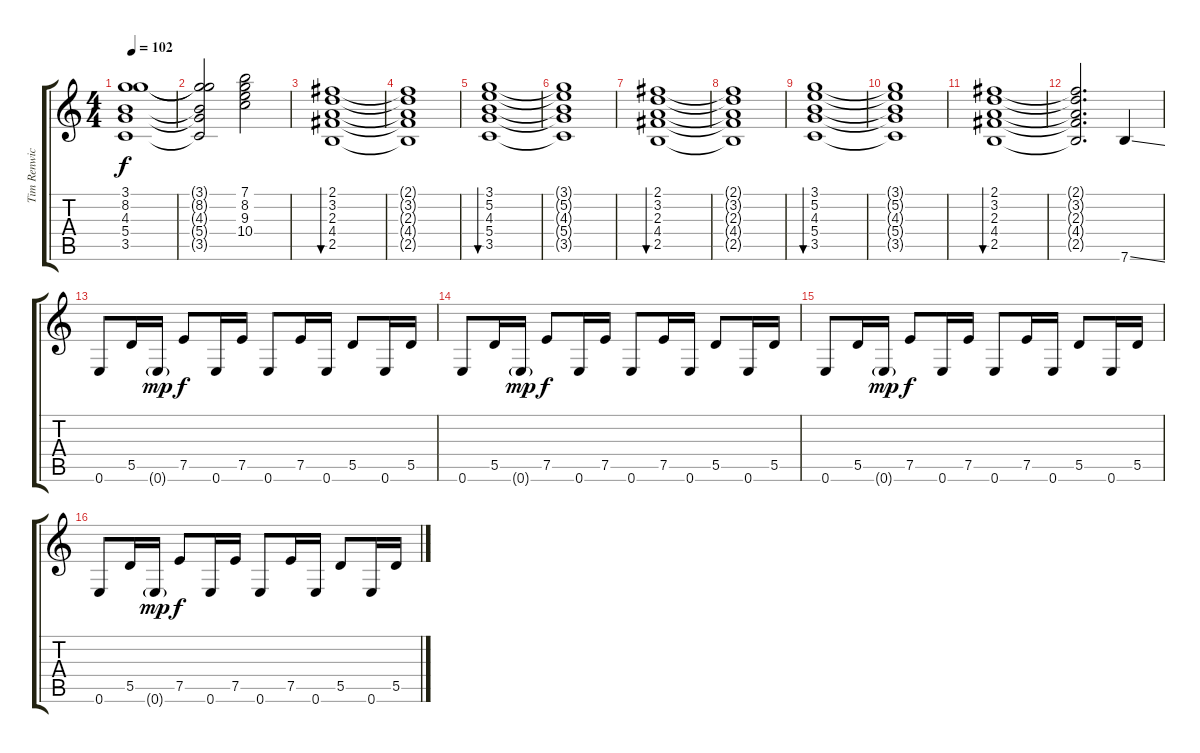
\track ("Tim Renwick" "Tim Renwic") {instrument electricguitarjazz}
\staff {score tabs}
\tuning (E4 B3 G3 D3 A2 E2) {hide}
\ts (4 4)
\tempo 102
\clef g2
\ks c
(3.1 8.2 4.3 5.4 3.5).1{dy f} |
(3.1{t} 8.2{t} 4.3{t} 5.4{t} 3.5{t}).2 (7.1 8.2 9.3 10.4).2 |
(2.1 3.2 2.3 4.4 2.5).1{bu 240} |
(2.1{t} 3.2{t} 2.3{t} 4.4{t} 2.5{t}).1 |
(3.1 5.2 4.3 5.4 3.5).1{bu 240} |
(3.1{t} 5.2{t} 4.3{t} 5.4{t} 3.5{t}).1 |
(2.1 3.2 2.3 4.4 2.5).1{bu 240} |
(2.1{t} 3.2{t} 2.3{t} 4.4{t} 2.5{t}).1 |
(3.1 5.2 4.3 5.4 3.5).1{bu 240} |
(3.1{t} 5.2{t} 4.3{t} 5.4{t} 3.5{t}).1 |
(2.1 3.2 2.3 4.4 2.5).1{bu 240} |
(2.1{t} 3.2{t} 2.3{t} 4.4{t} 2.5{t}).2{d} 7.6{ss}.4 |
0.6.8 5.5.16 0.6{g}.16{dy mp} 7.5.8{dy f} 0.6.16 7.5.16 0.6.8 7.5.16 0.6.16 5.5.8 0.6.16 5.5.16 |
0.6.8 5.5.16 0.6{g}.16{dy mp} 7.5.8{dy f} 0.6.16 7.5.16 0.6.8 7.5.16 0.6.16 5.5.8 0.6.16 5.5.16 |
0.6.8 5.5.16 0.6{g}.16{dy mp} 7.5.8{dy f} 0.6.16 7.5.16 0.6.8 7.5.16 0.6.16 5.5.8 0.6.16 5.5.16 |
0.6.8 5.5.16 0.6{g}.16{dy mp} 7.5.8{dy f} 0.6.16 7.5.16 0.6.8 7.5.16 0.6.16 5.5.8 0.6.16 5.5.16
